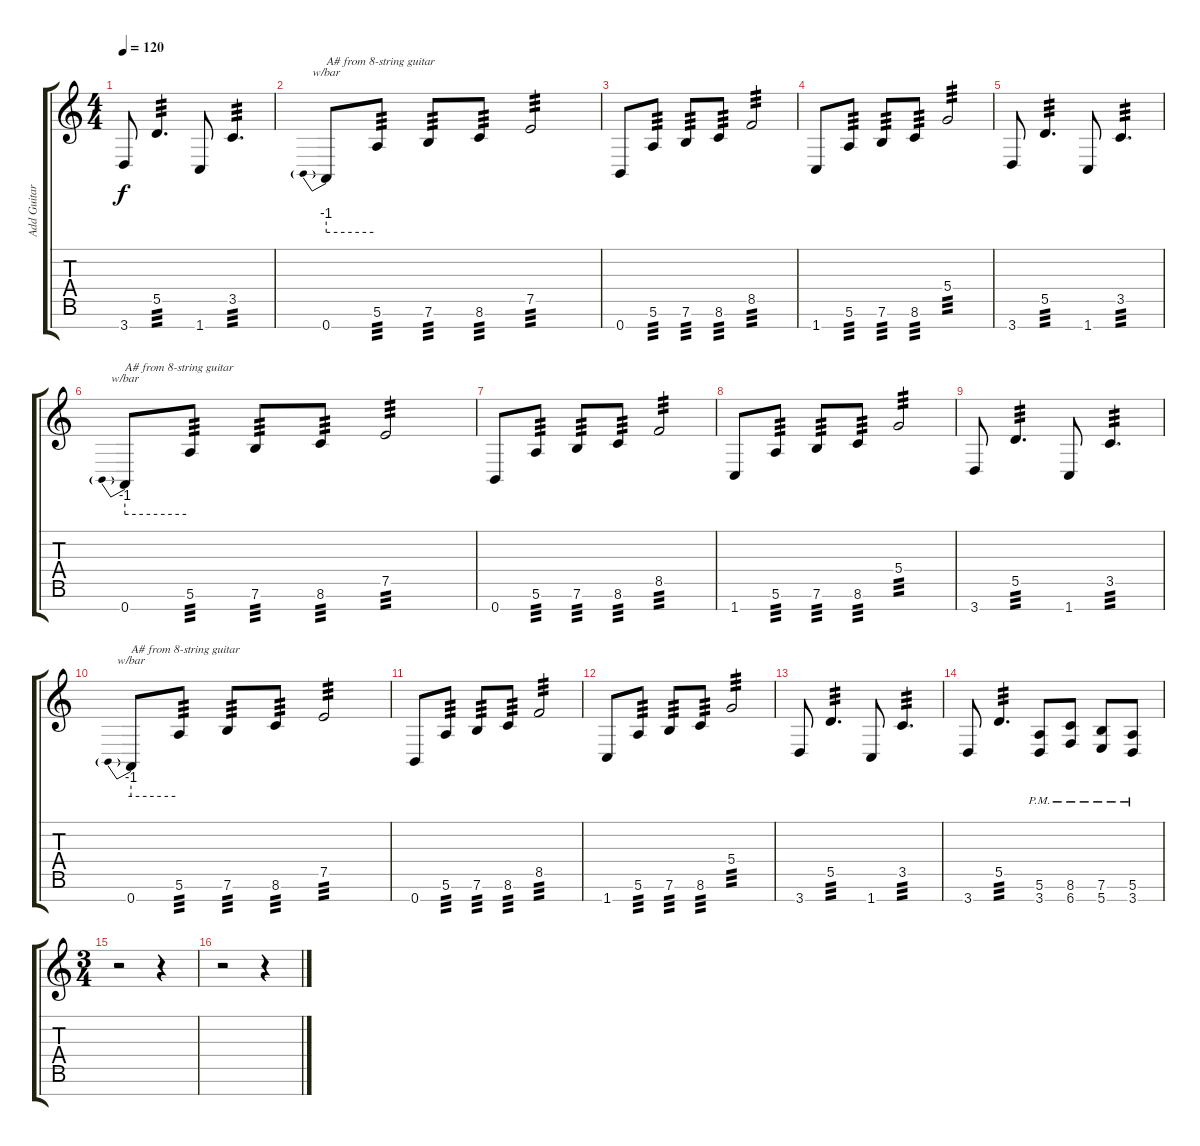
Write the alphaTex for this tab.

\track ("Add Guitar" "Add Guitar") {instrument distortionguitar}
\staff {score tabs}
\tuning (E4 B3 G3 D3 A2 E2 B1) {hide}
\ts (4 4)
\tempo 120
\clef g2
\ks c
3.7.8{dy f} 5.5.4{d tp 3} 1.7.8 3.5.4{d tp 3} |
0.7.8{tbe (predive default 0 -4 60 -4) txt "A# from 8-string guitar"} 5.6.8{tp 3} 7.6.8{tp 3} 8.6.8{tp 3} 7.5.2{tp 3} |
0.7.8 5.6.8{tp 3} 7.6.8{tp 3} 8.6.8{tp 3} 8.5.2{tp 3} |
1.7.8 5.6.8{tp 3} 7.6.8{tp 3} 8.6.8{tp 3} 5.4.2{tp 3} |
3.7.8 5.5.4{d tp 3} 1.7.8 3.5.4{d tp 3} |
0.7.8{tbe (predive default 0 -4 60 -4) txt "A# from 8-string guitar"} 5.6.8{tp 3} 7.6.8{tp 3} 8.6.8{tp 3} 7.5.2{tp 3} |
0.7.8 5.6.8{tp 3} 7.6.8{tp 3} 8.6.8{tp 3} 8.5.2{tp 3} |
1.7.8 5.6.8{tp 3} 7.6.8{tp 3} 8.6.8{tp 3} 5.4.2{tp 3} |
3.7.8 5.5.4{d tp 3} 1.7.8 3.5.4{d tp 3} |
0.7.8{tbe (predive default 0 -4 60 -4) txt "A# from 8-string guitar"} 5.6.8{tp 3} 7.6.8{tp 3} 8.6.8{tp 3} 7.5.2{tp 3} |
0.7.8 5.6.8{tp 3} 7.6.8{tp 3} 8.6.8{tp 3} 8.5.2{tp 3} |
1.7.8 5.6.8{tp 3} 7.6.8{tp 3} 8.6.8{tp 3} 5.4.2{tp 3} |
3.7.8 5.5.4{d tp 3} 1.7.8 3.5.4{d tp 3} |
3.7.8 5.5.4{d tp 3} (5.6{pm} 3.7{pm}).8 (8.6{pm} 6.7{pm}).8 (7.6{pm} 5.7{pm}).8 (5.6{pm} 3.7{pm}).8 |
\ts (3 4)
r.2 r.4 |
r.2 r.4
